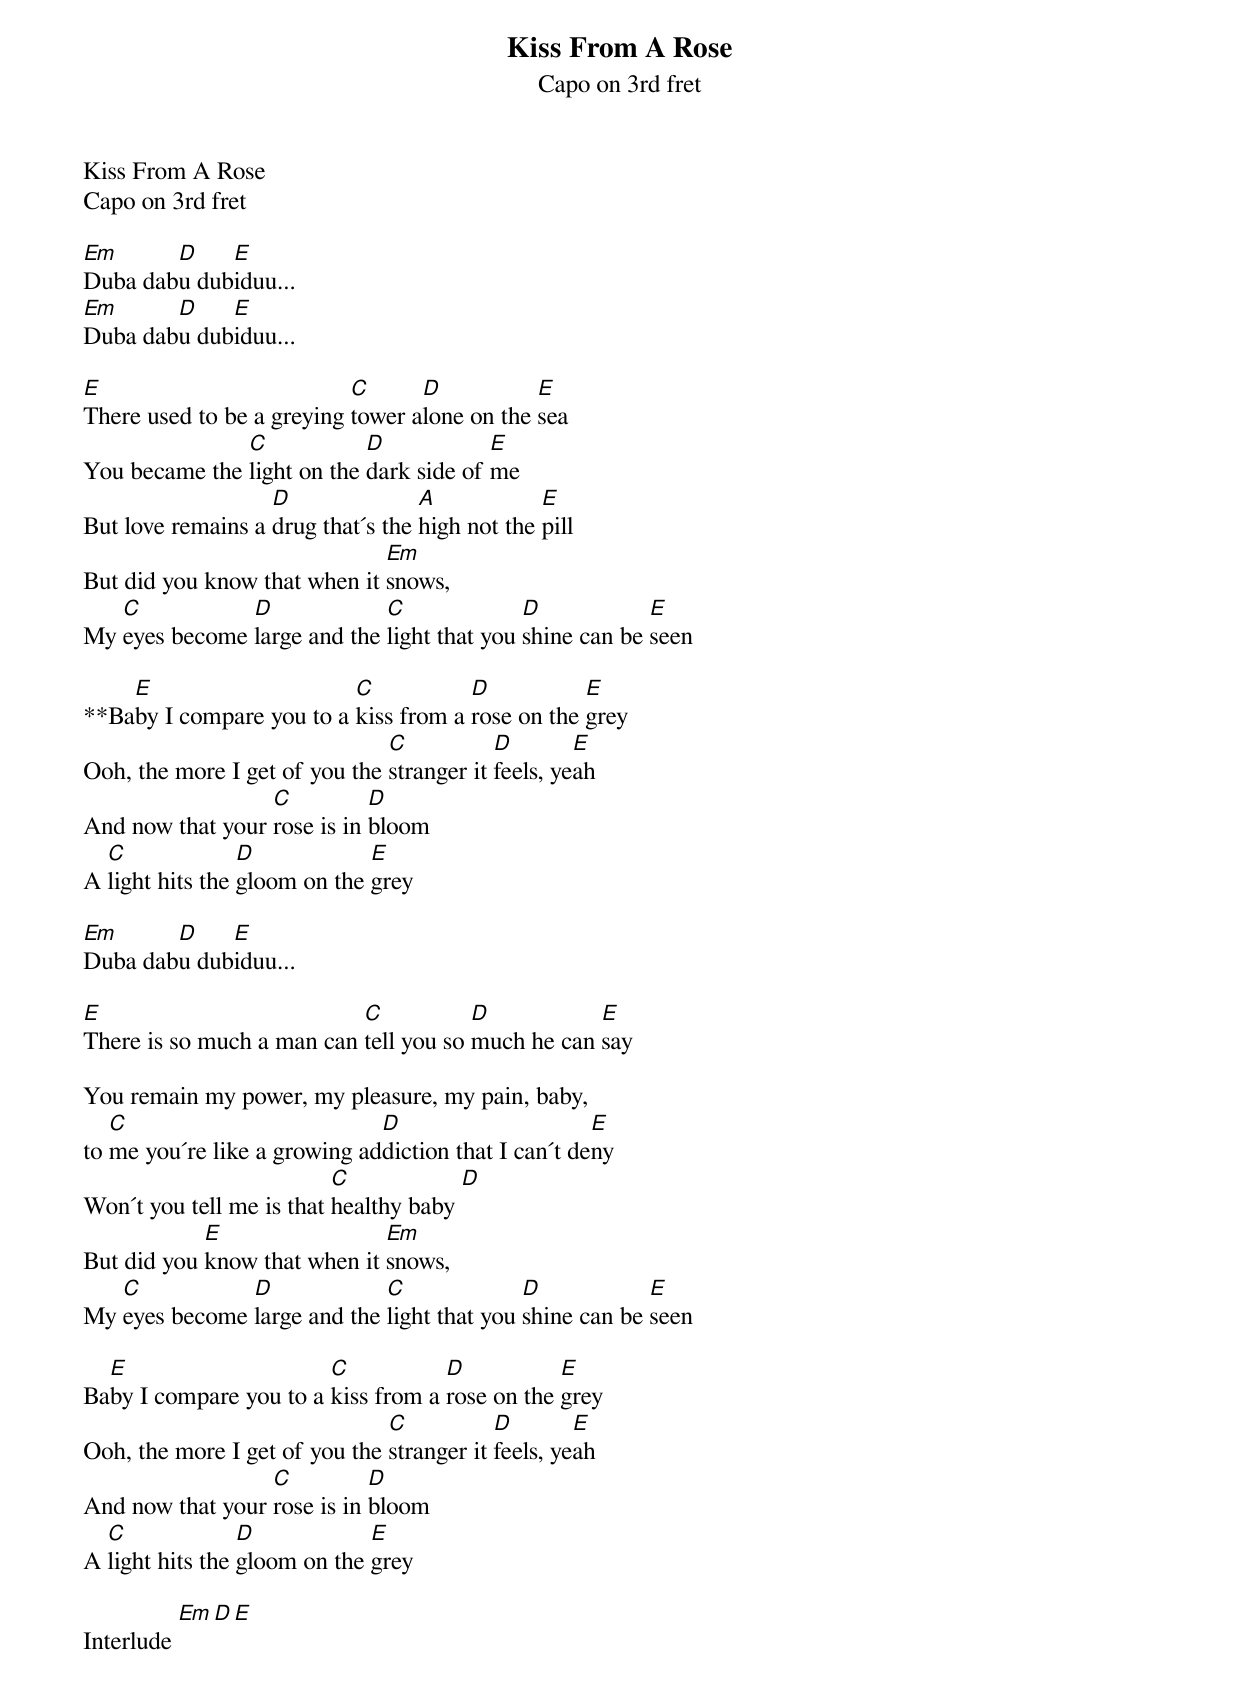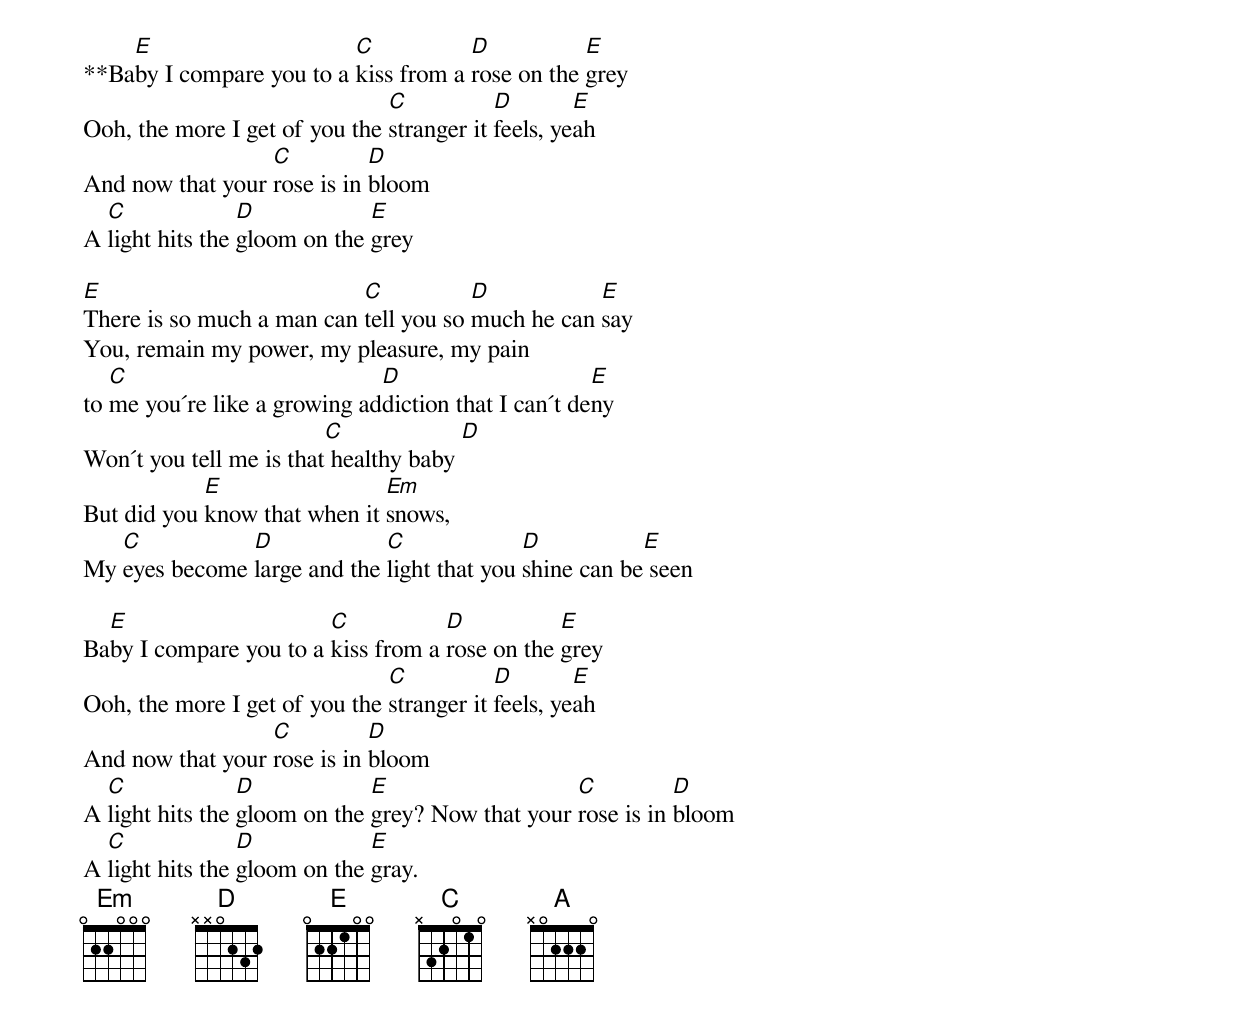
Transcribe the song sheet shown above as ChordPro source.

{title:Kiss From A Rose}
{subtitle:Capo on 3rd fret}
Kiss From A Rose
Capo on 3rd fret

[Em]Duba dab[D]u dub[E]iduu...
[Em]Duba dab[D]u dub[E]iduu...

[E]There used to be a greying [C]tower a[D]lone on the [E]sea
You became the [C]light on the [D]dark side of [E]me
But love remains a [D]drug that´s the [A]high not the [E]pill
But did you know that when it [Em]snows,
My [C]eyes become [D]large and the [C]light that you [D]shine can be [E]seen

**Ba[E]by I compare you to a [C]kiss from a [D]rose on the [E]grey
Ooh, the more I get of you the [C]stranger it [D]feels, ye[E]ah
And now that your [C]rose is in [D]bloom
A [C]light hits the [D]gloom on the [E]grey

[Em]Duba dab[D]u dub[E]iduu...

[E]There is so much a man can [C]tell you so [D]much he can [E]say

You remain my power, my pleasure, my pain, baby,
to [C]me you´re like a growing ad[D]diction that I can´t de[E]ny
Won´t you tell me is that [C]healthy baby [D]
But did you [E]know that when it [Em]snows,
My [C]eyes become [D]large and the [C]light that you [D]shine can be [E]seen

Ba[E]by I compare you to a [C]kiss from a [D]rose on the [E]grey
Ooh, the more I get of you the [C]stranger it [D]feels, ye[E]ah
And now that your [C]rose is in [D]bloom
A [C]light hits the [D]gloom on the [E]grey

Interlude [Em][D][E]

**Ba[E]by I compare you to a [C]kiss from a [D]rose on the [E]grey
Ooh, the more I get of you the [C]stranger it [D]feels, ye[E]ah
And now that your [C]rose is in [D]bloom
A [C]light hits the [D]gloom on the [E]grey

[E]There is so much a man can [C]tell you so [D]much he can [E]say
You, remain my power, my pleasure, my pain
to [C]me you´re like a growing ad[D]diction that I can´t de[E]ny
Won´t you tell me is that[C] healthy baby [D]
But did you [E]know that when it [Em]snows,
My [C]eyes become [D]large and the [C]light that you [D]shine can be[E] seen

Ba[E]by I compare you to a [C]kiss from a [D]rose on the [E]grey
Ooh, the more I get of you the [C]stranger it [D]feels, ye[E]ah
And now that your [C]rose is in [D]bloom
A [C]light hits the [D]gloom on the [E]grey? Now that your [C]rose is in [D]bloom
A [C]light hits the [D]gloom on the [E]gray.
